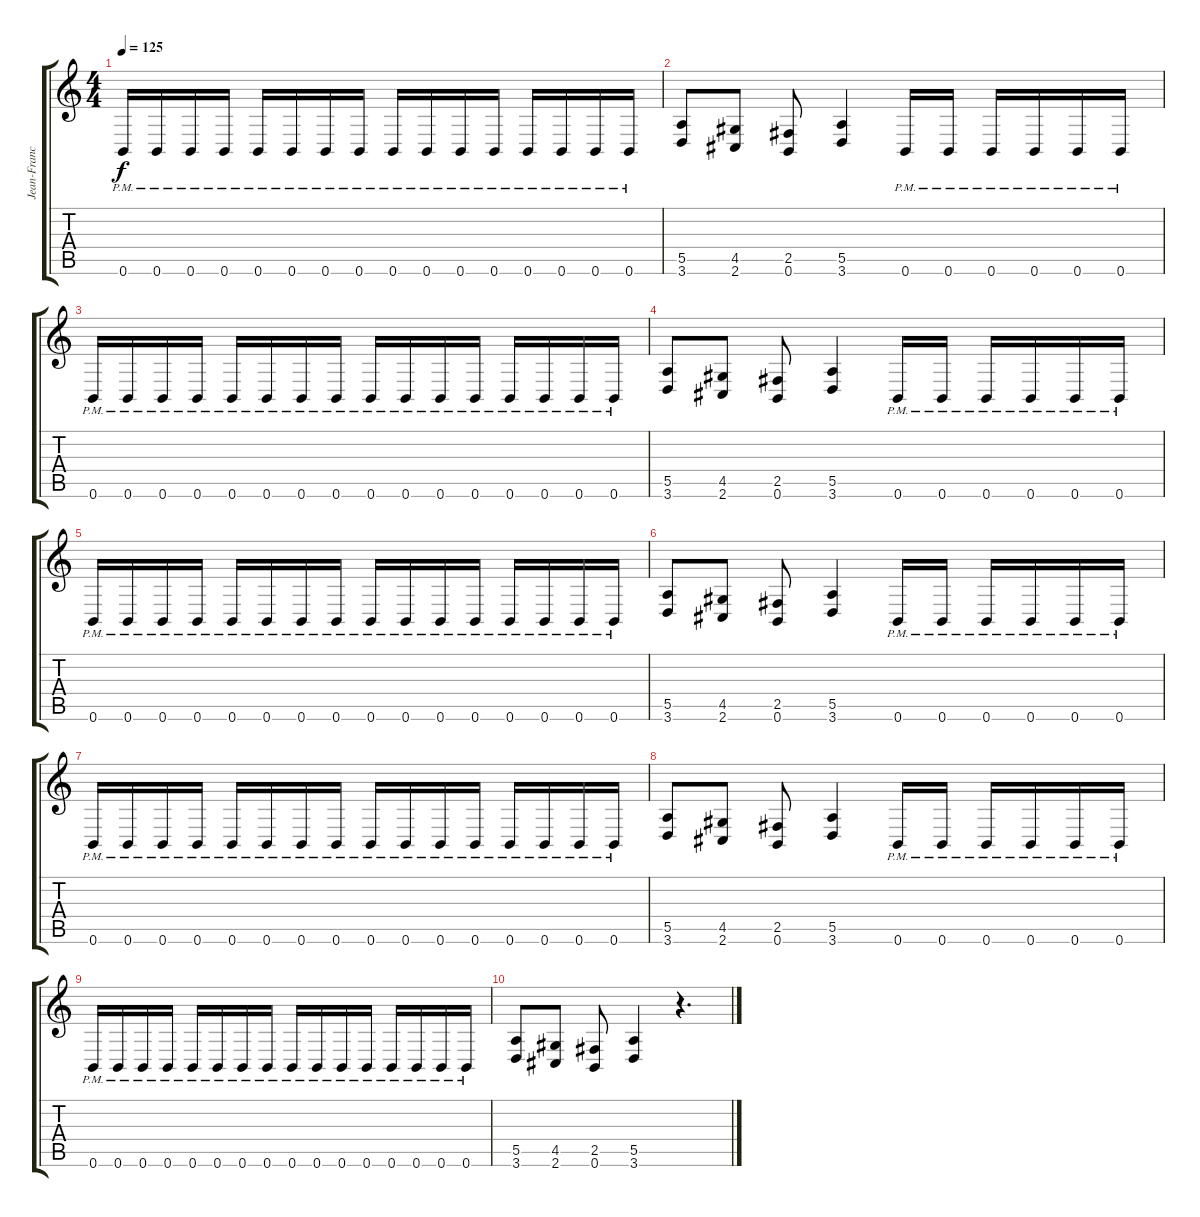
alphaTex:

\track ("Jean-Francois Dagenais (Rhythm)" "Jean-Franc") {instrument distortionguitar}
\staff {score tabs}
\tuning (B3 Gb3 D3 A2 E2 B1) {hide}
\ts (4 4)
\tempo 125
\clef g2
\ks c
0.6{pm}.16{dy f} 0.6{pm}.16 0.6{pm}.16 0.6{pm}.16 0.6{pm}.16 0.6{pm}.16 0.6{pm}.16 0.6{pm}.16 0.6{pm}.16 0.6{pm}.16 0.6{pm}.16 0.6{pm}.16 0.6{pm}.16 0.6{pm}.16 0.6{pm}.16 0.6{pm}.16 |
(5.5 3.6).8 (4.5 2.6).8 (2.5 0.6).8 (5.5 3.6).4 0.6{pm}.16 0.6{pm}.16 0.6{pm}.16 0.6{pm}.16 0.6{pm}.16 0.6{pm}.16 |
0.6{pm}.16 0.6{pm}.16 0.6{pm}.16 0.6{pm}.16 0.6{pm}.16 0.6{pm}.16 0.6{pm}.16 0.6{pm}.16 0.6{pm}.16 0.6{pm}.16 0.6{pm}.16 0.6{pm}.16 0.6{pm}.16 0.6{pm}.16 0.6{pm}.16 0.6{pm}.16 |
(5.5 3.6).8 (4.5 2.6).8 (2.5 0.6).8 (5.5 3.6).4 0.6{pm}.16 0.6{pm}.16 0.6{pm}.16 0.6{pm}.16 0.6{pm}.16 0.6{pm}.16 |
0.6{pm}.16 0.6{pm}.16 0.6{pm}.16 0.6{pm}.16 0.6{pm}.16 0.6{pm}.16 0.6{pm}.16 0.6{pm}.16 0.6{pm}.16 0.6{pm}.16 0.6{pm}.16 0.6{pm}.16 0.6{pm}.16 0.6{pm}.16 0.6{pm}.16 0.6{pm}.16 |
(5.5 3.6).8 (4.5 2.6).8 (2.5 0.6).8 (5.5 3.6).4 0.6{pm}.16 0.6{pm}.16 0.6{pm}.16 0.6{pm}.16 0.6{pm}.16 0.6{pm}.16 |
0.6{pm}.16 0.6{pm}.16 0.6{pm}.16 0.6{pm}.16 0.6{pm}.16 0.6{pm}.16 0.6{pm}.16 0.6{pm}.16 0.6{pm}.16 0.6{pm}.16 0.6{pm}.16 0.6{pm}.16 0.6{pm}.16 0.6{pm}.16 0.6{pm}.16 0.6{pm}.16 |
(5.5 3.6).8 (4.5 2.6).8 (2.5 0.6).8 (5.5 3.6).4 0.6{pm}.16 0.6{pm}.16 0.6{pm}.16 0.6{pm}.16 0.6{pm}.16 0.6{pm}.16 |
0.6{pm}.16 0.6{pm}.16 0.6{pm}.16 0.6{pm}.16 0.6{pm}.16 0.6{pm}.16 0.6{pm}.16 0.6{pm}.16 0.6{pm}.16 0.6{pm}.16 0.6{pm}.16 0.6{pm}.16 0.6{pm}.16 0.6{pm}.16 0.6{pm}.16 0.6{pm}.16 |
(5.5 3.6).8 (4.5 2.6).8 (2.5 0.6).8 (5.5 3.6).4 r.4{d}
